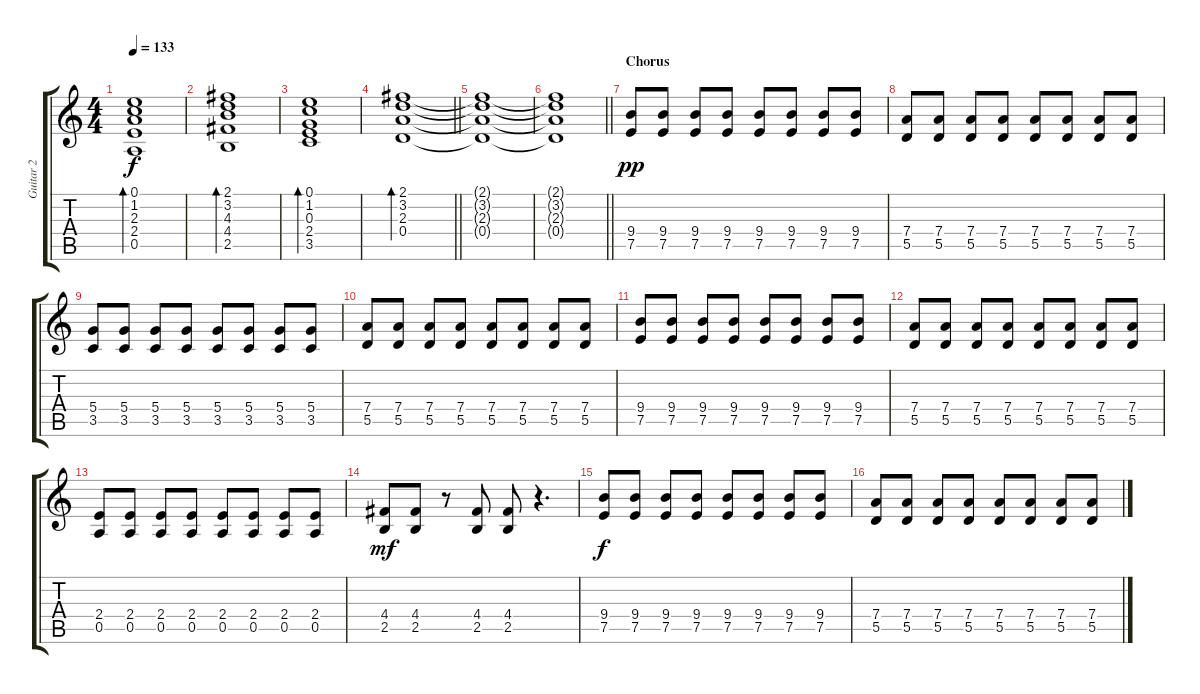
\track ("Guitar 2" "Guitar 2") {instrument electricguitarclean}
\staff {score tabs}
\tuning (E4 B3 G3 D3 A2 E2) {hide}
\ts (4 4)
\tempo 133
\clef g2
\ks c
(0.1 1.2 2.3 2.4 0.5).1{bd 120 dy f} |
(2.1 3.2 4.3 4.4 2.5).1{bd 120} |
(0.1 1.2 0.3 2.4 3.5).1{bd 120} |
\barLineRight lightlight
(2.1 3.2 2.3 0.4).1{bd 120} |
(2.1{t} 3.2{t} 2.3{t} 0.4{t}).1 |
\barLineRight lightlight
(2.1{t} 3.2{t} 2.3{t} 0.4{t}).1 |
\section ("" "Chorus")
(9.4 7.5).8{dy pp} (9.4 7.5).8 (9.4 7.5).8 (9.4 7.5).8 (9.4 7.5).8 (9.4 7.5).8 (9.4 7.5).8 (9.4 7.5).8 |
(7.4 5.5).8 (7.4 5.5).8 (7.4 5.5).8 (7.4 5.5).8 (7.4 5.5).8 (7.4 5.5).8 (7.4 5.5).8 (7.4 5.5).8 |
(5.4 3.5).8 (5.4 3.5).8 (5.4 3.5).8 (5.4 3.5).8 (5.4 3.5).8 (5.4 3.5).8 (5.4 3.5).8 (5.4 3.5).8 |
(7.4 5.5).8 (7.4 5.5).8 (7.4 5.5).8 (7.4 5.5).8 (7.4 5.5).8 (7.4 5.5).8 (7.4 5.5).8 (7.4 5.5).8 |
(9.4 7.5).8 (9.4 7.5).8 (9.4 7.5).8 (9.4 7.5).8 (9.4 7.5).8 (9.4 7.5).8 (9.4 7.5).8 (9.4 7.5).8 |
(7.4 5.5).8 (7.4 5.5).8 (7.4 5.5).8 (7.4 5.5).8 (7.4 5.5).8 (7.4 5.5).8 (7.4 5.5).8 (7.4 5.5).8 |
(2.4 0.5).8 (2.4 0.5).8 (2.4 0.5).8 (2.4 0.5).8 (2.4 0.5).8 (2.4 0.5).8 (2.4 0.5).8 (2.4 0.5).8 |
(4.4 2.5).8{dy mf instrument distortionguitar} (4.4 2.5).8 r.8 (4.4 2.5).8 (4.4 2.5).8 r.4{d} |
(9.4 7.5).8{dy f} (9.4 7.5).8 (9.4 7.5).8 (9.4 7.5).8 (9.4 7.5).8 (9.4 7.5).8 (9.4 7.5).8 (9.4 7.5).8 |
(7.4 5.5).8 (7.4 5.5).8 (7.4 5.5).8 (7.4 5.5).8 (7.4 5.5).8 (7.4 5.5).8 (7.4 5.5).8 (7.4 5.5).8
